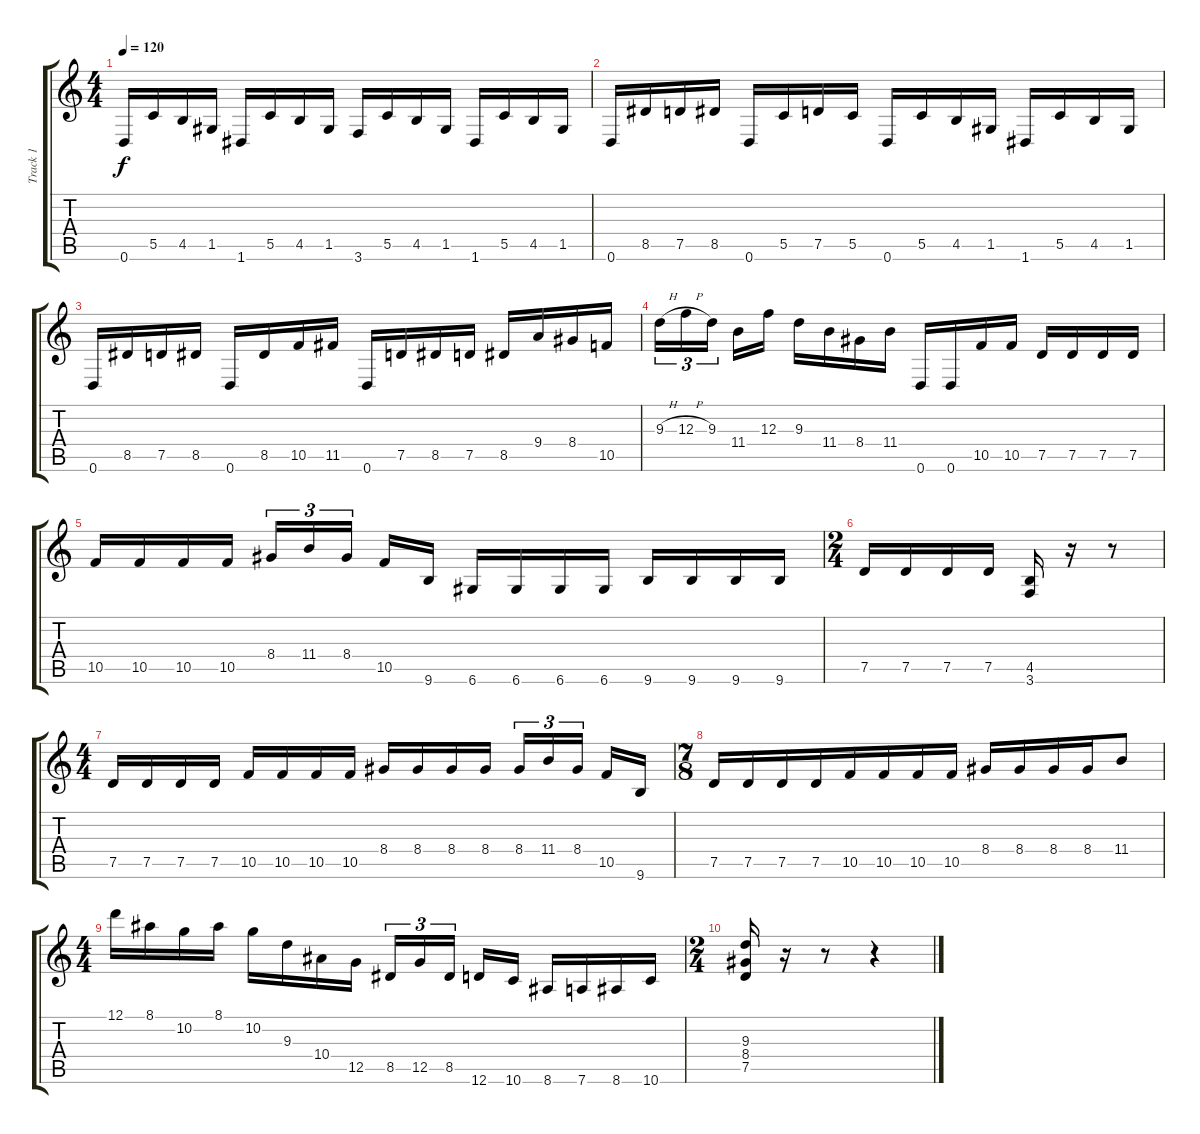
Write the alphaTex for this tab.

\track ("Track 1" "Track 1") {instrument distortionguitar}
\staff {score tabs}
\tuning (D4 A3 F3 C3 G2 D2) {hide}
\ts (4 4)
\tempo 120
\clef g2
\ks c
0.6.16{dy f} 5.5.16 4.5.16 1.5.16 1.6.16 5.5.16 4.5.16 1.5.16 3.6.16 5.5.16 4.5.16 1.5.16 1.6.16 5.5.16 4.5.16 1.5.16 |
0.6.16 8.5.16 7.5.16 8.5.16 0.6.16 5.5.16 7.5.16 5.5.16 0.6.16 5.5.16 4.5.16 1.5.16 1.6.16 5.5.16 4.5.16 1.5.16 |
0.6.16 8.5.16 7.5.16 8.5.16 0.6.16 8.5.16 10.5.16 11.5.16 0.6.16 7.5.16 8.5.16 7.5.16 8.5.16 9.4.16 8.4.16 10.5.16 |
9.3{h}.16{tu (3 2)} 12.3{h}.16{tu (3 2)} 9.3.16{tu (3 2)} 11.4.16 12.3.16 9.3.16 11.4.16 8.4.16 11.4.16 0.6.16 0.6.16 10.5.16 10.5.16 7.5.16 7.5.16 7.5.16 7.5.16 |
10.5.16 10.5.16 10.5.16 10.5.16 8.4.16{tu (3 2)} 11.4.16{tu (3 2)} 8.4.16{tu (3 2)} 10.5.16 9.6.16 6.6.16 6.6.16 6.6.16 6.6.16 9.6.16 9.6.16 9.6.16 9.6.16 |
\ts (2 4)
7.5.16 7.5.16 7.5.16 7.5.16 (4.5 3.6).16 r.16 r.8 |
\ts (4 4)
7.5.16 7.5.16 7.5.16 7.5.16 10.5.16 10.5.16 10.5.16 10.5.16 8.4.16 8.4.16 8.4.16 8.4.16 8.4.16{tu (3 2)} 11.4.16{tu (3 2)} 8.4.16{tu (3 2)} 10.5.16 9.6.16 |
\ts (7 8)
7.5.16 7.5.16 7.5.16 7.5.16 10.5.16 10.5.16 10.5.16 10.5.16 8.4.16 8.4.16 8.4.16 8.4.16 11.4.8 |
\ts (4 4)
12.1.16 8.1.16 10.2.16 8.1.16 10.2.16 9.3.16 10.4.16 12.5.16 8.5.16{tu (3 2)} 12.5.16{tu (3 2)} 8.5.16{tu (3 2)} 12.6.16 10.6.16 8.6.16 7.6.16 8.6.16 10.6.16 |
\ts (2 4)
(9.3 8.4 7.5).16 r.16 r.8 r.4
